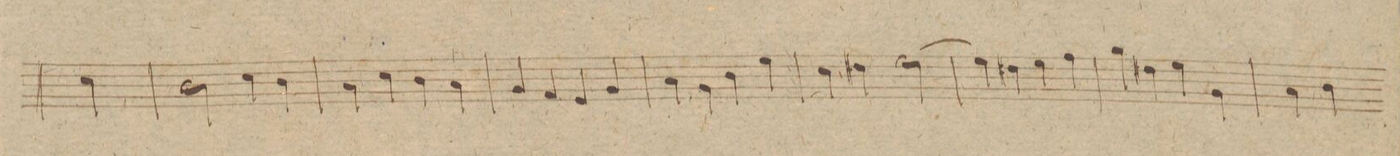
**kern	**dynam
*I"Violino. 1mo	*
*clefG2	*
*k[f#c#g#]	*
*met(c|)	*
*M2/2	*
4cc#\	.
=195	=195
2b\	.
4cc#\	.
4b\	.
=196	=196
4a\	.
4cc#\	.
4b\	.
4a\	.
=197	=197
4g#/	.
4f#/	.
4e/	.
4g#/	.
=198	=198
4a\	.
4g#\	.
4b\	.
4ee\	.
=199	=199
4cc#\	.
4dd#X\	.
[>2ee\	.
=200	=200
4ee\]	.
4dd#X\	.
4ee\	.
4ff#\	.
=201	=201
4gg#\	.
4dd#X\	.
4ee\	.
4g#\	.
=202	=202
4a\	.
4b\	.
*-	*-
